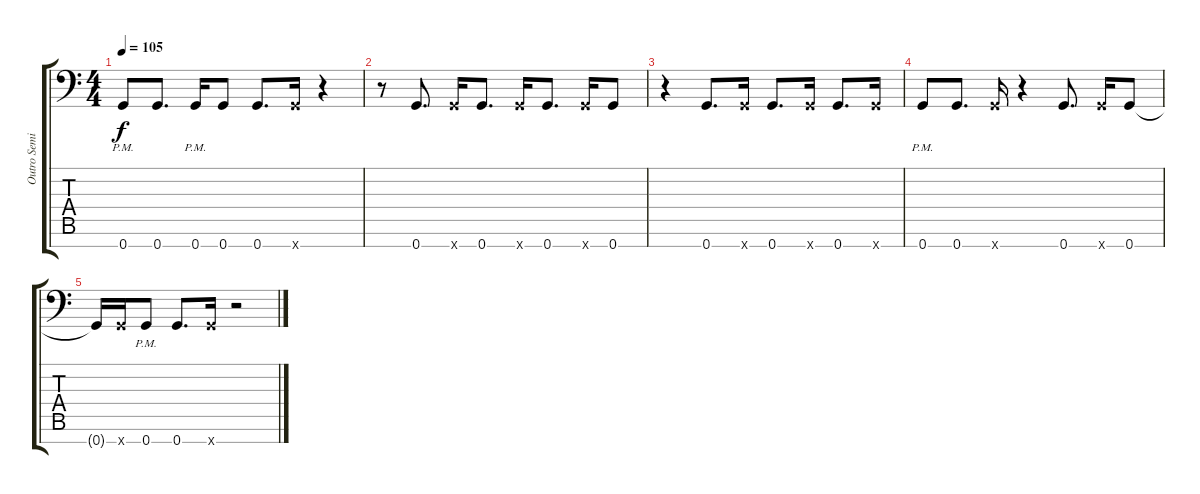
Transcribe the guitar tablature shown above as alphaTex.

\track ("Outro Semitone Down" "Outro Semi") {instrument distortionguitar}
\staff {score tabs}
\tuning (D4 A3 F3 C3 G2 D2 G1) {hide}
\ts (4 4)
\tempo 105
\clef f4
\ks c
0.7{pm}.8{dy f} 0.7.8{d} 0.7{pm}.16 0.7.8 0.7.8{d} 0.7{x}.16 r.4 |
r.8 0.7.8{d} 0.7{x}.16 0.7.8{d} 0.7{x}.16 0.7.8{d} 0.7{x}.16 0.7.8 |
r.4 0.7.8{d} 0.7{x}.16 0.7.8{d} 0.7{x}.16 0.7.8{d} 0.7{x}.16 |
0.7{pm}.8 0.7.8{d} 0.7{x}.16 r.4 0.7.8{d} 0.7{x}.16 0.7.8 |
0.7{t}.16 0.7{x}.16 0.7{pm}.8 0.7.8{d} 0.7{x}.16 r.2
